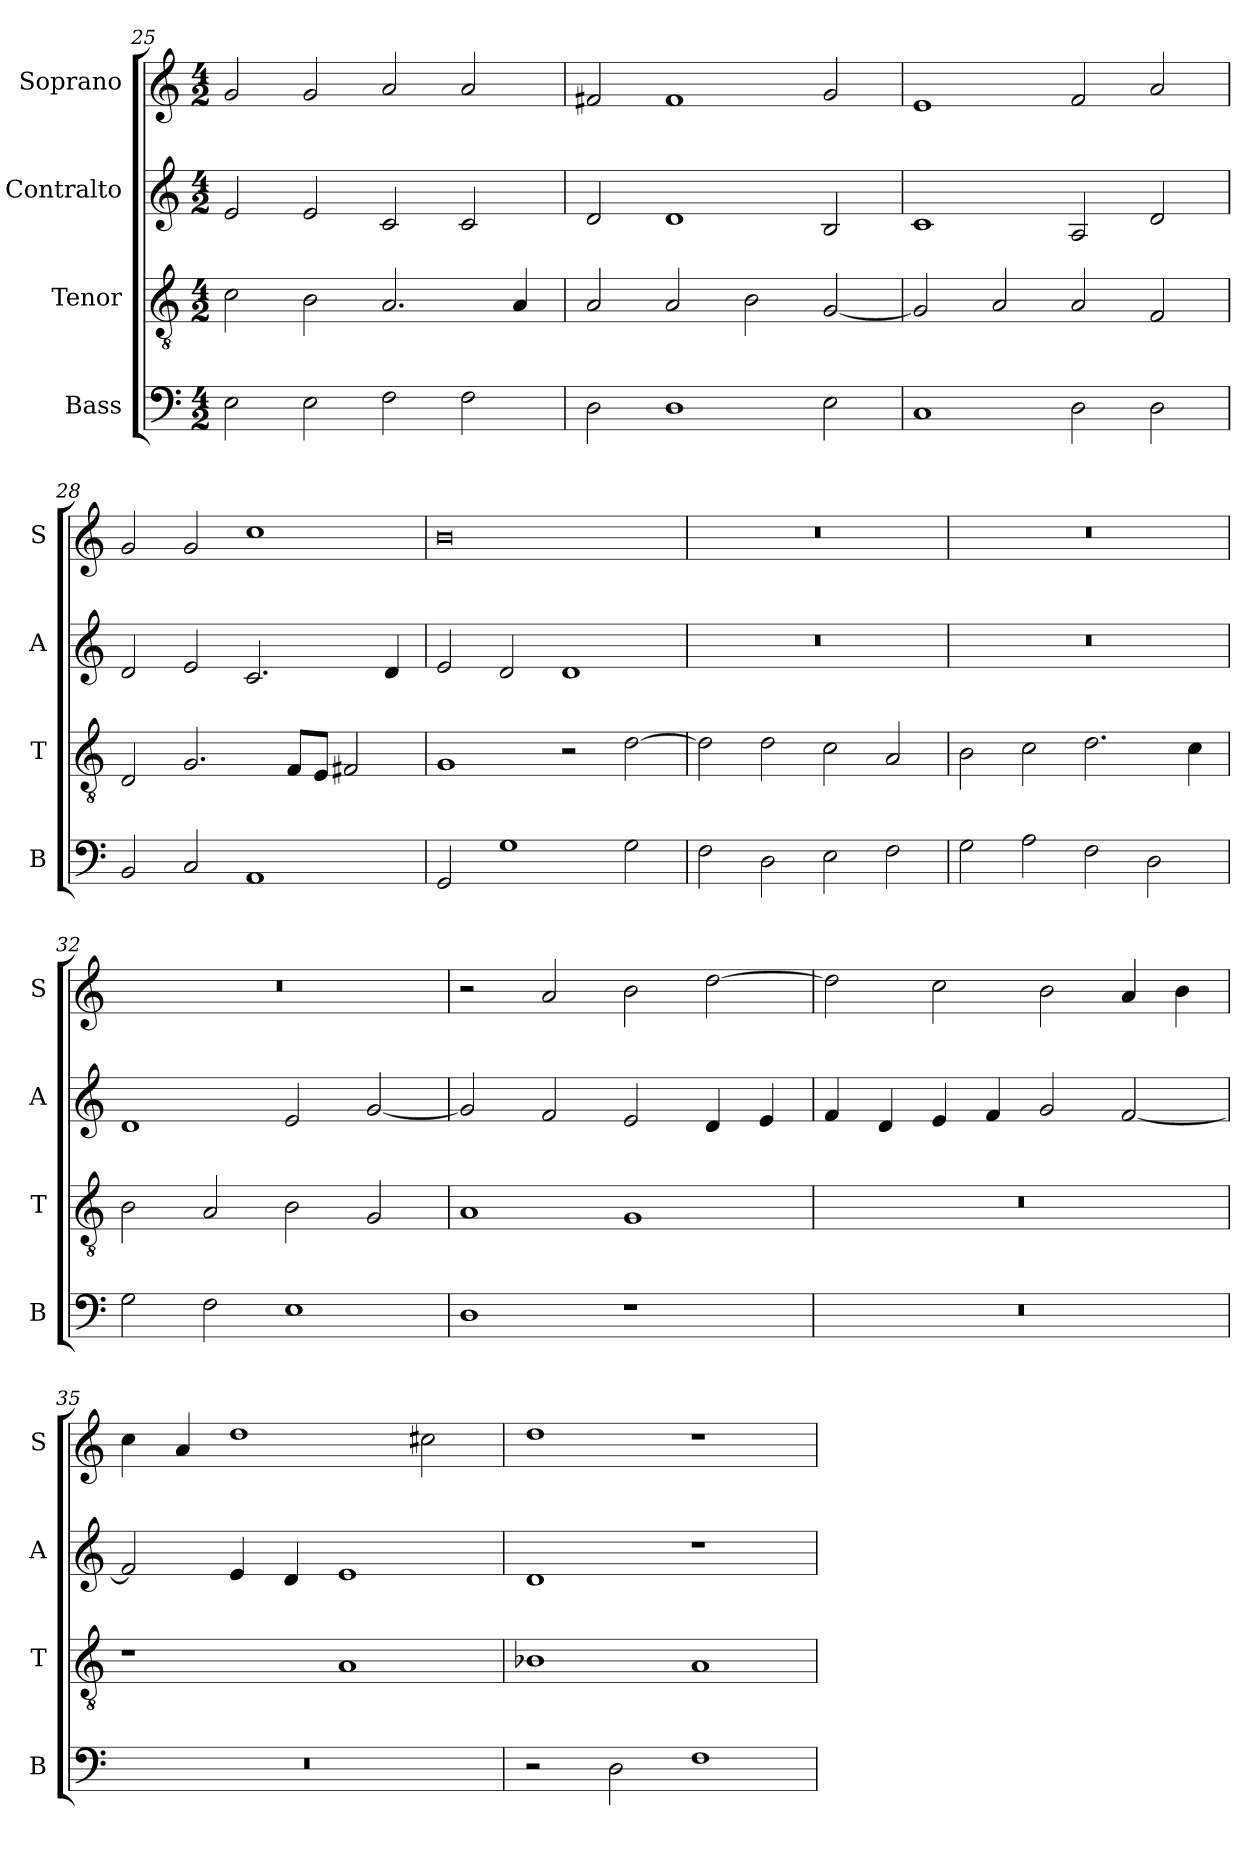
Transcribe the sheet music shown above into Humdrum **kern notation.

**kern	**kern	**kern	**kern
*part4	*part3	*part2	*part1
*staff4	*staff3	*staff2	*staff1
*I"Bass	*I"Tenor	*I"Contralto	*I"Soprano
*I'B	*I'T	*I'A	*I'S
*clefF4	*clefGv2	*clefG2	*clefG2
*k[]	*k[]	*k[]	*k[]
*G:mix	*G:mix	*G:mix	*G:mix
*M4/2	*M4/2	*M4/2	*M4/2
=25	=25	=25	=25
2E	2c	2e	2g
2E	2B	2e	2g
2F	2.A	2c	2a
2F	.	2c	2a
.	4A	.	.
=26	=26	=26	=26
2D	2A	2d	2f#X
1D	2A	1d	1f#
.	2B	.	.
2E	[2G	2B	2g
=27	=27	=27	=27
1C	2G]	1c	1e
.	2A	.	.
2D	2A	2A	2f
2D	2F	2d	2a
=28	=28	=28	=28
2BB	2D	2d	2g
2C	2.G	2e	2g
1AA	.	2.c	1cc
.	8F/L	.	.
.	8E/J	.	.
.	2F#X	.	.
.	.	4d	.
=29	=29	=29	=29
2GG	1G	2e	0b
1G	.	2d	.
.	2r	1d	.
2G	[2d	.	.
=30	=30	=30	=30
2F	2d]	0r	0r
2D	2d	.	.
2E	2c	.	.
2F	2A	.	.
=31	=31	=31	=31
2G	2B	0r	0r
2A	2c	.	.
2F	2.d	.	.
2D	.	.	.
.	4c	.	.
=32	=32	=32	=32
2G	2B	1d	0r
2F	2A	.	.
1E	2B	2e	.
.	2G	[2g	.
=33	=33	=33	=33
1D	1A	2g]	2r
.	.	2f	2a
1r	1G	2e	2b
.	.	4d	[2dd
.	.	4e	.
=34	=34	=34	=34
0r	0r	4f	2dd]
.	.	4d	.
.	.	4e	2cc
.	.	4f	.
.	.	2g	2b
.	.	[2f	4a
.	.	.	4b
=35	=35	=35	=35
0r	1r	2f]	4cc
.	.	.	4a
.	.	4e	1dd
.	.	4d	.
.	1A	1e	.
.	.	.	2cc#X
=36	=36	=36	=36
2r	1B-X	1d	1dd
2D	.	.	.
1F	1A	1r	1r
=	=	=	=
*-	*-	*-	*-
